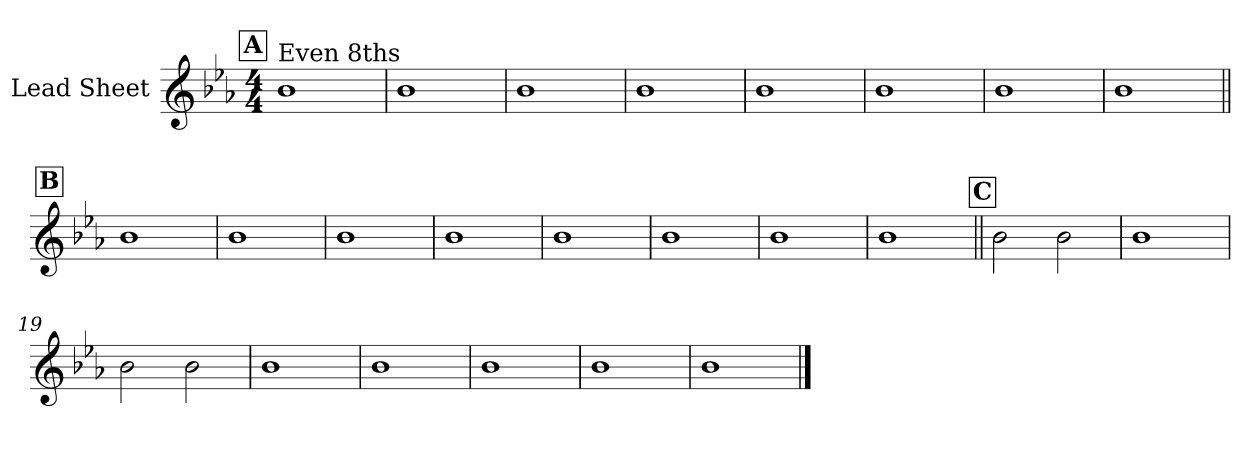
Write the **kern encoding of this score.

**kern
*part1
*staff1
*I"Lead Sheet
*clefG2
*k[b-e-a-]
*E-:
*M4/4
!!LO:REH:place=s1:a:fs=14:t=A
=1
!LO:TX:a:t=Even 8ths
1b-
=2
1b-
=3
1b-
=4
1b-
!!LO:LB:g=z
=5
1b-
=6
1b-
=7
1b-
=8
1b-
!!LO:LB:g=z
!!LO:REH:place=s1:a:fs=14:t=B
=9||
1b-
=10
1b-
=11
1b-
=12
1b-
!!LO:LB:g=z
=13
1b-
=14
1b-
=15
1b-
=16
1b-
!!LO:LB:g=z
!!LO:REH:place=s1:a:fs=14:t=C
=17||
2b-\
2b-\
=18
1b-
=19
2b-\
2b-\
=20
1b-
!!LO:LB:g=z
=21
1b-
=22
1b-
=23
1b-
=24
1b-
==
*-
